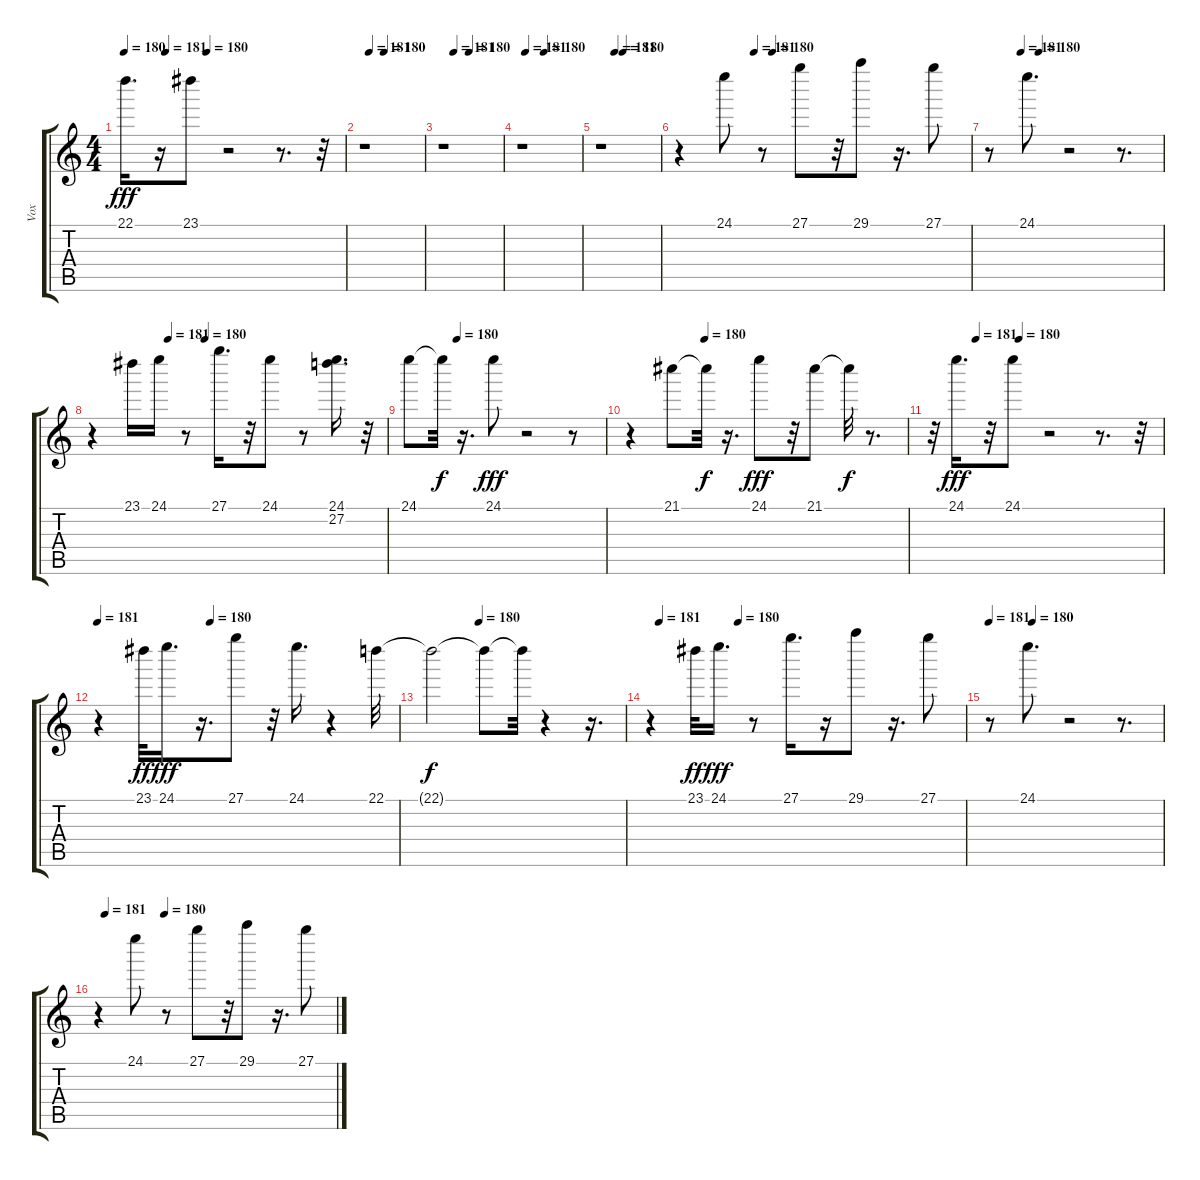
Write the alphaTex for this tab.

\track ("Vox" "Vox") {instrument acousticguitarsteel}
\staff {score tabs}
\tuning (E4 B3 G3 D3 A2 E2) {hide}
\ts (4 4)
\tempo 180
\tempo (181 0.1875)
\tempo (180 0.375)
\clef g2
\ks c
22.1.16{d dy fff} r.16 23.1.8 r.2 r.8{d} r.32 |
\tempo (181 0.09375)
\tempo (180 0.34375)
r.1 |
\tempo (181 0.1875)
\tempo (180 0.4479166666666667)
r.1 |
\tempo (181 0.07291666666666667)
\tempo (180 0.3854166666666667)
r.1 |
\tempo (181 0.25)
\tempo (180 0.3854166666666667)
r.1 |
\tempo (181 0.2604166666666667)
\tempo (180 0.3229166666666667)
r.4 24.1.8 r.8 27.1.8 r.32 29.1.8 r.16{d} 27.1.8 |
\tempo (181 0.1875)
\tempo (180 0.2916666666666667)
r.8 24.1.8{d} r.2 r.8{d} |
\tempo (181 0.2604166666666667)
\tempo (180 0.3854166666666667)
r.4 23.1.16 24.1.16 r.8 27.1.16{d} r.32 24.1.8 r.8 (24.1 27.2).16{d} r.32 |
\tempo (180 0.25)
24.1.8 24.1{t}.32{dy f} r.16{d} 24.1.8{dy fff} r.2 r.8 |
\tempo (180 0.2708333333333333)
r.4 21.1.8 21.1{t}.32{dy f} r.16{d} 24.1.8{dy fff} r.32 21.1.8 21.1{t}.32{dy f} r.8{d} |
\tempo (181 0.1875)
\tempo (180 0.375)
r.32 24.1.16{d dy fff} r.32 24.1.8 r.2 r.8{d} r.32 |
\tempo 181
\tempo (180 0.375)
r.4 23.1.32{dy ff} 24.1.16{d dy fff} r.16{d} 27.1.8 r.32 24.1.16{d} r.4 22.1.32 |
\tempo (180 0.25)
22.1{t}.2{dy f} 22.1{t}.8 22.1{t}.32 r.4 r.16{d} |
\tempo (181 0.03125)
\tempo (180 0.28125)
r.4 23.1.32{dy ff} 24.1.16{d dy fff} r.8 27.1.16{d} r.16 29.1.8 r.16{d} 27.1.8 |
\tempo 181
\tempo (180 0.25)
r.8 24.1.8{d} r.2 r.8{d} |
\tempo (181 0.03125)
\tempo (180 0.28125)
r.4 24.1.8 r.8 27.1.8 r.32 29.1.8 r.16{d} 27.1.8
